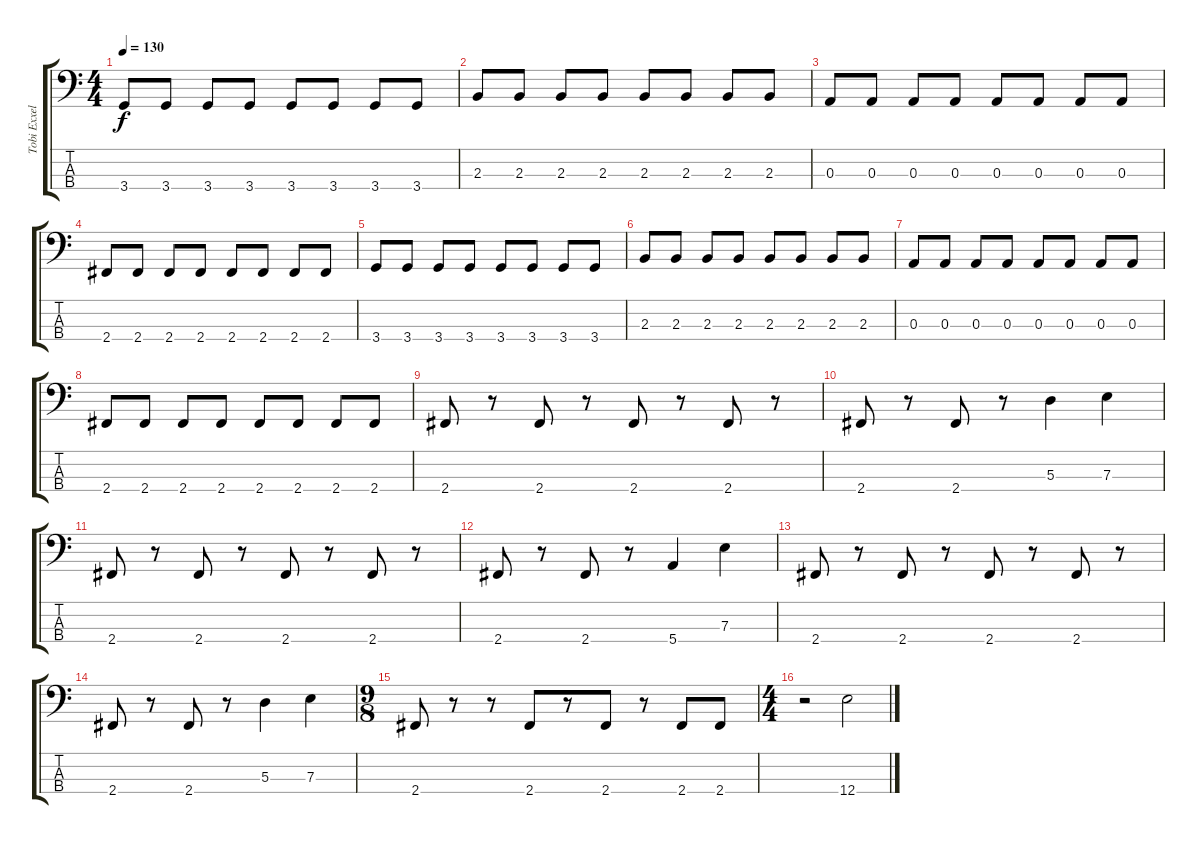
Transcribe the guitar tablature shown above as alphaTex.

\track ("Tobi Exxel" "Tobi Exxel") {instrument electricbasspick}
\staff {score tabs}
\tuning (G2 D2 A1 E1) {hide}
\ts (4 4)
\tempo 130
\clef f4
\ks c
3.4.8{dy f} 3.4.8 3.4.8 3.4.8 3.4.8 3.4.8 3.4.8 3.4.8 |
2.3.8 2.3.8 2.3.8 2.3.8 2.3.8 2.3.8 2.3.8 2.3.8 |
0.3.8 0.3.8 0.3.8 0.3.8 0.3.8 0.3.8 0.3.8 0.3.8 |
2.4.8 2.4.8 2.4.8 2.4.8 2.4.8 2.4.8 2.4.8 2.4.8 |
3.4.8 3.4.8 3.4.8 3.4.8 3.4.8 3.4.8 3.4.8 3.4.8 |
2.3.8 2.3.8 2.3.8 2.3.8 2.3.8 2.3.8 2.3.8 2.3.8 |
0.3.8 0.3.8 0.3.8 0.3.8 0.3.8 0.3.8 0.3.8 0.3.8 |
2.4.8 2.4.8 2.4.8 2.4.8 2.4.8 2.4.8 2.4.8 2.4.8 |
2.4.8 r.8 2.4.8 r.8 2.4.8 r.8 2.4.8 r.8 |
2.4.8 r.8 2.4.8 r.8 5.3.4 7.3.4 |
2.4.8 r.8 2.4.8 r.8 2.4.8 r.8 2.4.8 r.8 |
2.4.8 r.8 2.4.8 r.8 5.4.4 7.3.4 |
2.4.8 r.8 2.4.8 r.8 2.4.8 r.8 2.4.8 r.8 |
2.4.8 r.8 2.4.8 r.8 5.3.4 7.3.4 |
\ts (9 8)
2.4.8 r.8 r.8 2.4.8 r.8 2.4.8 r.8 2.4.8 2.4.8 |
\ts (4 4)
r.2 12.4{ss}.2
